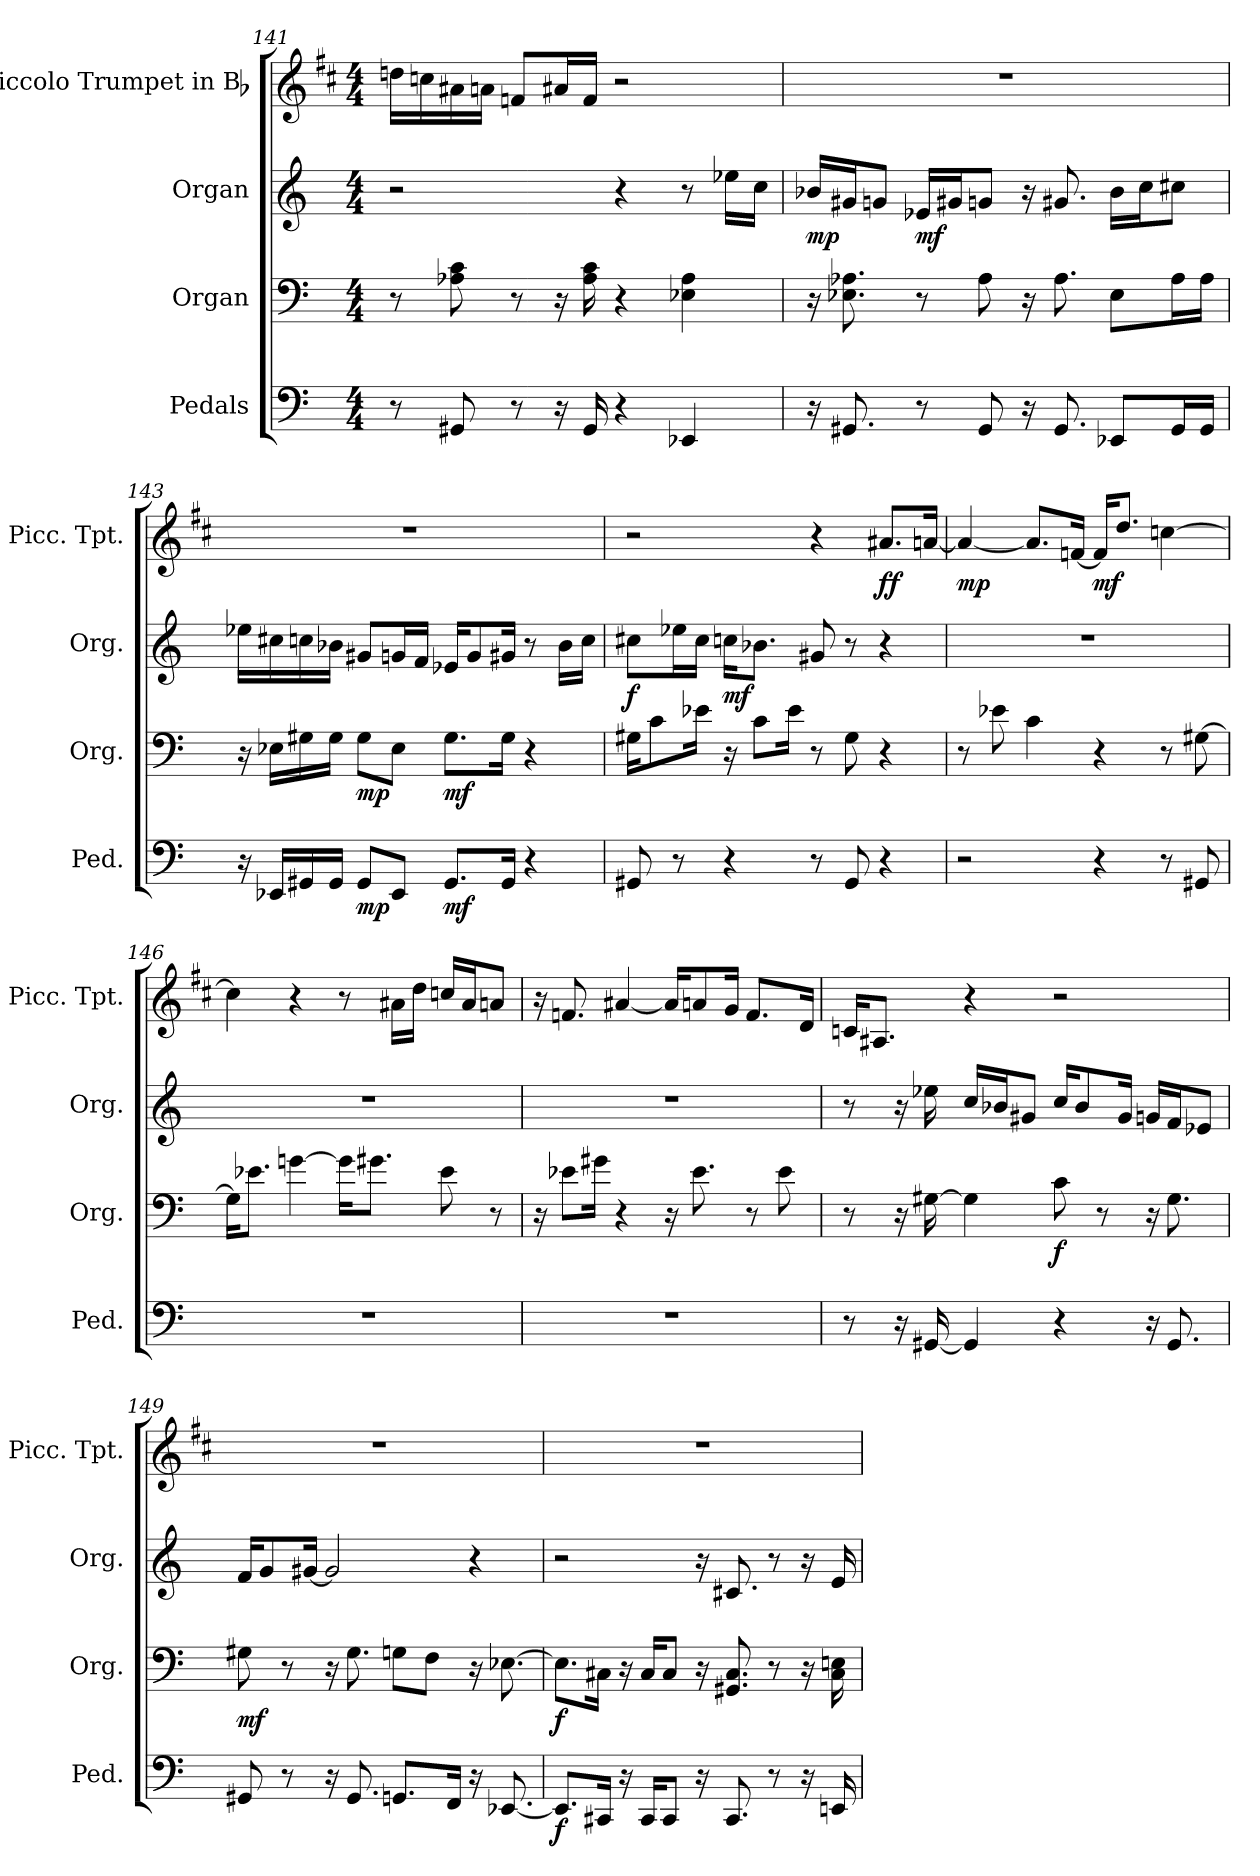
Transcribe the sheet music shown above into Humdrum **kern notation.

**kern	**dynam	**kern	**dynam	**kern	**dynam	**kern	**dynam
*part4	*part4	*part3	*part3	*part2	*part2	*part1	*part1
*staff4	*staff4	*staff3	*staff3	*staff2	*staff2	*staff1	*staff1
*I"Pedals	*	*I"Organ	*	*I"Organ	*	*I"Piccolo Trumpet in Bb	*
*I'Ped.	*	*I'Org.	*	*I'Org.	*	*I'Picc. Tpt.	*
!!LO:LB:g=z
*clefF4	*	*clefF4	*	*clefG2	*	*clefG2	*
*	*	*	*	*	*	*ITrd-6c-10	*
*k[]	*	*k[]	*	*k[]	*	*k[]	*
*C:	*	*C:	*	*C:	*	*C:	*
*M4/4	*	*M4/4	*	*M4/4	*	*M4/4	*
=141	=141	=141	=141	=141	=141	=141	=141
8r	.	8r	.	2r	.	16cccni\LL	.
.	.	.	.	.	.	16bb-Xi\	.
8GG#Xi/	.	8A-Xi\ 8ci	.	.	.	16gg#Xi\	.
.	.	.	.	.	.	16ggni\JJ	.
8r	.	8r	.	.	.	8ee-Xi/L	.
16r	.	16r	.	.	.	16gg#Xi/L	.
16GG#i/	.	16A-i\ 16ci	.	.	.	16ee-i/JJ	.
4r	.	4r	.	4r	.	2r	.
4EE-Xi/	.	4E-Xi\ 4A-i	.	8r	.	.	.
.	.	.	.	16ee-Xi\LL	.	.	.
.	.	.	.	16cci\JJ	.	.	.
=142	=142	=142	=142	=142	=142	=142	=142
16r	.	16r	.	16b-Xi/LL	mp	1r	.
8.GG#Xi/	.	8.E-Xi\ 8.A-Xi	.	16g#Xi/J	.	.	.
.	.	.	.	8gni/J	.	.	.
8r	.	8r	.	16e-Xi/LL	mf	.	.
.	.	.	.	16g#Xi/J	.	.	.
8GG#i/	.	8A-i\	.	8gni/J	.	.	.
16r	.	16r	.	16r	.	.	.
8.GG#i/	.	8.A-i\	.	8.g#Xi/	.	.	.
8EE-Xi/L	.	8E-i\L	.	16b-i\LL	.	.	.
.	.	.	.	16cci\J	.	.	.
16GG#i/L	.	16A-i\L	.	8cc#Xi\J	.	.	.
16GG#i/JJ	.	16A-i\JJ	.	.	.	.	.
!!LO:PB:g=z
=143	=143	=143	=143	=143	=143	=143	=143
16r	.	16r	.	16ee-Xi\LL	.	1r	.
16EE-Xi/LL	.	16E-Xi\LL	.	16cc#Xi\	.	.	.
16GG#Xi/	.	16G#Xi\	.	16ccni\	.	.	.
16GG#i/JJ	.	16G#i\JJ	.	16b-Xi\JJ	.	.	.
8GG#i/L	mp	8G#i\L	mp	8g#Xi/L	.	.	.
8EE-i/J	.	8E-i\J	.	16gni/L	.	.	.
.	.	.	.	16fi/JJ	.	.	.
8.GG#i/L	mf	8.G#i\L	mf	16e-Xi/KL	.	.	.
.	.	.	.	8gi/	.	.	.
16GG#i/Jk	.	16G#i\Jk	.	16g#Xi/Jk	.	.	.
4r	.	4r	.	8r	.	.	.
.	.	.	.	16b-i\LL	.	.	.
.	.	.	.	16cci\JJ	.	.	.
=144	=144	=144	=144	=144	=144	=144	=144
8GG#Xi/	.	16G#Xi\KL	.	8cc#Xi\L	f	2r	.
.	.	8ci\	.	.	.	.	.
8r	.	.	.	16ee-Xi\L	.	.	.
.	.	16e-Xi\Jk	.	16cc#i\JJ	.	.	.
4r	.	16r	.	16ccni\KL	mf	.	.
.	.	8ci\L	.	8.b-Xi\J	.	.	.
.	.	16e-i\Jk	.	.	.	.	.
8r	.	8r	.	8g#Xi/	.	4r	.
8GG#i/	.	8G#i\	.	8r	.	.	.
4r	.	4r	.	4r	.	8.gg#Xi/L	ff
.	.	.	.	.	.	[16ggni/Jk	.
=145	=145	=145	=145	=145	=145	=145	=145
2r	.	8r	.	1r	.	4ggi/_	mp
.	.	8e-Xi\	.	.	.	.	.
.	.	4ci\	.	.	.	8.ggi/L]	.
.	.	.	.	.	.	[16ee-Xi/Jk	.
4r	.	4r	.	.	.	16ee-i/KL]	mf
.	.	.	.	.	.	8.ccci/J	.
8r	.	8r	.	.	.	[4bb-Xi\	.
8GG#Xi/	.	[8G#Xi\	.	.	.	.	.
!!LO:LB:g=z
=146	=146	=146	=146	=146	=146	=146	=146
1r	.	16G#i\KL]	.	1r	.	4bb-i\]	.
.	.	8.e-Xi\J	.	.	.	.	.
.	.	[4gni\	.	.	.	4r	.
.	.	16gi\KL]	.	.	.	8r	.
.	.	8.g#Xi\J	.	.	.	.	.
.	.	.	.	.	.	16gg#Xi\LL	.
.	.	.	.	.	.	16ccci\JJ	.
.	.	8e-i\	.	.	.	16bb-Xi/LL	.
.	.	.	.	.	.	16gg#i/J	.
.	.	8r	.	.	.	8ggni/J	.
=147	=147	=147	=147	=147	=147	=147	=147
1r	.	16r	.	1r	.	16r	.
.	.	8e-Xi\L	.	.	.	8.ee-Xi/	.
.	.	16g#Xi\Jk	.	.	.	.	.
.	.	4r	.	.	.	[4gg#Xi/	.
.	.	16r	.	.	.	16gg#i/KL]	.
.	.	8.e-i\	.	.	.	8ggni/	.
.	.	.	.	.	.	16ffi/Jk	.
.	.	8r	.	.	.	8.ee-i/L	.
.	.	8e-i\	.	.	.	.	.
.	.	.	.	.	.	16cci/Jk	.
!!LO:LB:g=z
=148	=148	=148	=148	=148	=148	=148	=148
8r	.	8r	.	8r	.	16b-Xi/KL	.
.	.	.	.	.	.	8.g#Xi/J	.
16r	.	16r	.	16r	.	.	.
[16GG#Xi/	.	[16G#Xi\	.	16ee-Xi\	.	.	.
4GG#i/]	.	4G#i\]	.	16cci/LL	.	4r	.
.	.	.	.	16b-Xi/J	.	.	.
.	.	.	.	8g#Xi/J	.	.	.
4r	.	8ci\	f	16cci/KL	.	2r	.
.	.	.	.	8b-i/	.	.	.
.	.	8r	.	.	.	.	.
.	.	.	.	16g#i/Jk	.	.	.
16r	.	16r	.	16gni/LL	.	.	.
8.GG#i/	.	8.G#i\	.	16fi/J	.	.	.
.	.	.	.	8e-Xi/J	.	.	.
=149	=149	=149	=149	=149	=149	=149	=149
8GG#Xi/	.	8G#Xi\	mf	16fi/KL	.	1r	.
.	.	.	.	8gi/	.	.	.
8r	.	8r	.	.	.	.	.
.	.	.	.	[16g#Xi/Jk	.	.	.
16r	.	16r	.	2g#i/]	.	.	.
8.GG#i/	.	8.G#i\	.	.	.	.	.
8.GGni/L	.	8Gni\L	.	.	.	.	.
.	.	8Fi\J	.	.	.	.	.
16FFi/Jk	.	.	.	.	.	.	.
16r	.	16r	.	4r	.	.	.
[8.EE-Xi/	.	[8.E-Xi\	.	.	.	.	.
!!LO:PB:g=z
=150	=150	=150	=150	=150	=150	=150	=150
8.EE-i/L]	f	8.E-i\L]	f	2r	.	1r	.
16CC#Xi/Jk	.	16C#Xi\Jk	.	.	.	.	.
16r	.	16r	.	.	.	.	.
16CC#i/KL	.	16C#i/KL	.	.	.	.	.
8CC#i/J	.	8C#i/J	.	.	.	.	.
16r	.	16r	.	16r	.	.	.
8.CC#i/	.	8.GG#Xi/ 8.C#i	.	8.c#Xi/	.	.	.
8r	.	8r	.	8r	.	.	.
16r	.	16r	.	16r	.	.	.
16EEni/	.	16C#i\ 16Eni	.	16ei/	.	.	.
=	=	=	=	=	=	=	=
*-	*-	*-	*-	*-	*-	*-	*-
